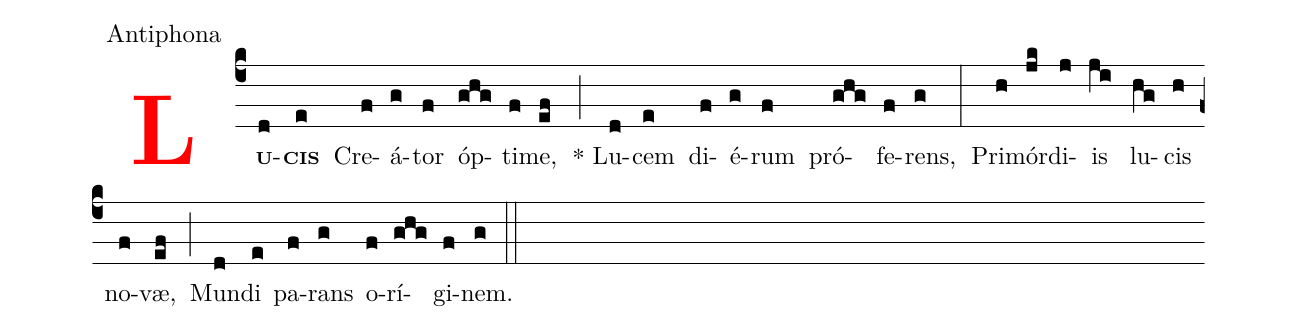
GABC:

office-part: Antiphona;
%%
<v>\bf\textcolor{red}{L}</v><v>\bf\scriptsize{U}</v>(c4d)<v>\bf\scriptsize{CIS}</v>(e) Cre(f)á(g)tor(f) óp(ghg)ti(f)me,(ef) (;)* Lu(d)cem(e) di(f)é(g)rum(f) pró(ghg)fe(f)rens,(g)
(:) Pri(h)mór(jk)di(j)is(ji) lu(hg)cis(h) no(f)væ,(ef) (;) Mun(d)di(e) pa(f)rans(g) o(f)rí(ghg)gi(f)nem.(g) (::)
